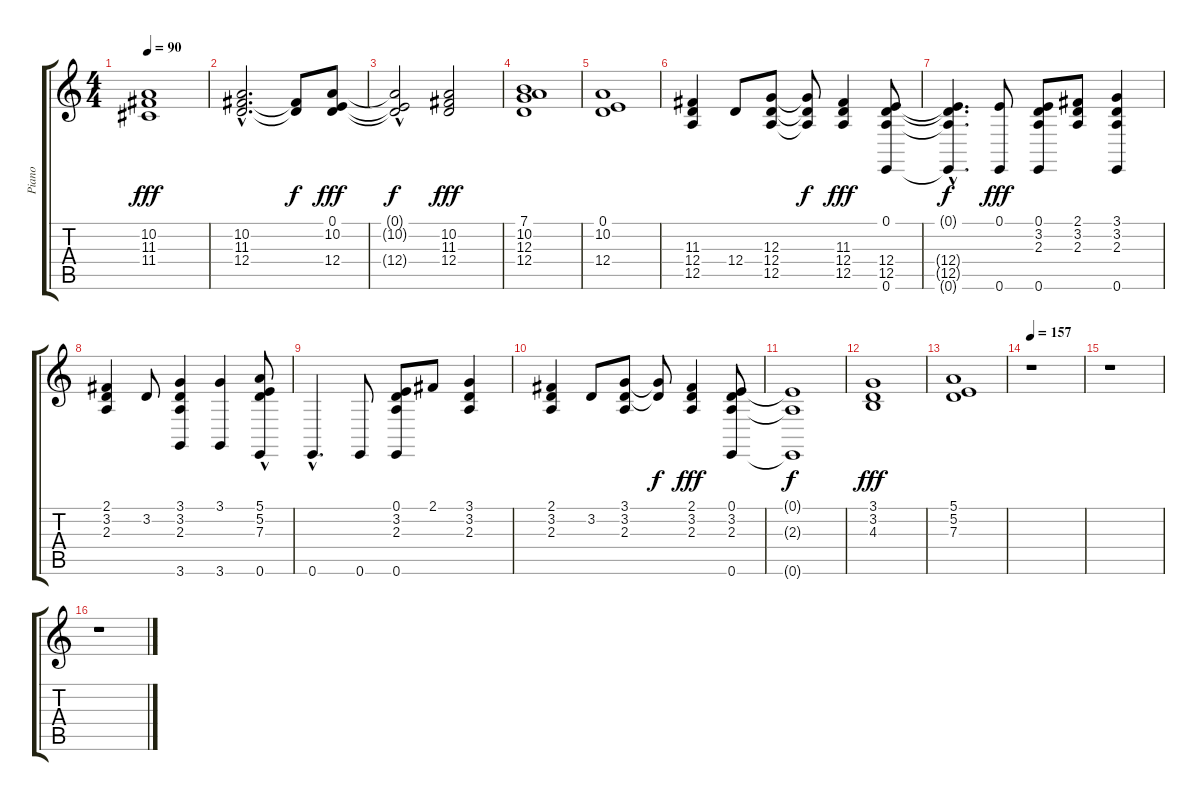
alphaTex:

\track ("Piano" "Piano") {instrument acousticgrandpiano}
\staff {score tabs}
\tuning (E4 B3 G3 D3 A2 E2) {hide}
\ts (4 4)
\tempo 90
\clef g2
\ks c
(10.2 11.3 11.4).1{dy fff} |
(10.2 11.3{hac} 12.4{hac}).2{d} (11.3{t} 12.4{t}).8{dy f} (0.1 10.2 12.4).8{dy fff} |
(0.1{t} 10.2{hac t} 12.4{t}).2{dy f} (10.2 11.3 12.4).2{dy fff} |
(7.1 10.2 12.3 12.4).1 |
(0.1 10.2 12.4).1 |
(11.3 12.4 12.5).4{volume 12} 12.4.8 (12.3 12.4 12.5).8 (12.3{t} 12.4{t} 12.5{t}).8{dy f} (11.3 12.4 12.5).4{dy fff} (0.1 12.4 12.5 0.6).8 |
(0.1{hac t} 12.4{hac t} 12.5{hac t} 0.6{hac t}).4{d dy f} (0.1 0.6).8{dy fff} (0.1 3.2 2.3 0.6).8 (2.1 3.2 2.3).8 (3.1 3.2 2.3 0.6).4 |
(2.1 3.2 2.3).4 3.2.8 (3.1 3.2 2.3 3.6).4 (3.1 3.6).4 (5.1{hac} 5.2 7.3 0.6).8 |
0.6{hac}.4{d} 0.6.8 (0.1 3.2 2.3 0.6).8 2.1.8 (3.1 3.2 2.3).4 |
(2.1 3.2 2.3).4 3.2.8 (3.1 3.2 2.3).8 (3.1{t} 3.2{t}).8{dy f} (2.1 3.2 2.3).4{dy fff} (0.1 3.2 2.3 0.6).8 |
(0.1{t} 2.3{t} 0.6{t}).1{dy f} |
(3.1 3.2 4.3).1{dy fff} |
(5.1 5.2 7.3).1 |
\tempo 157
r.1 |
r.1 |
r.1
